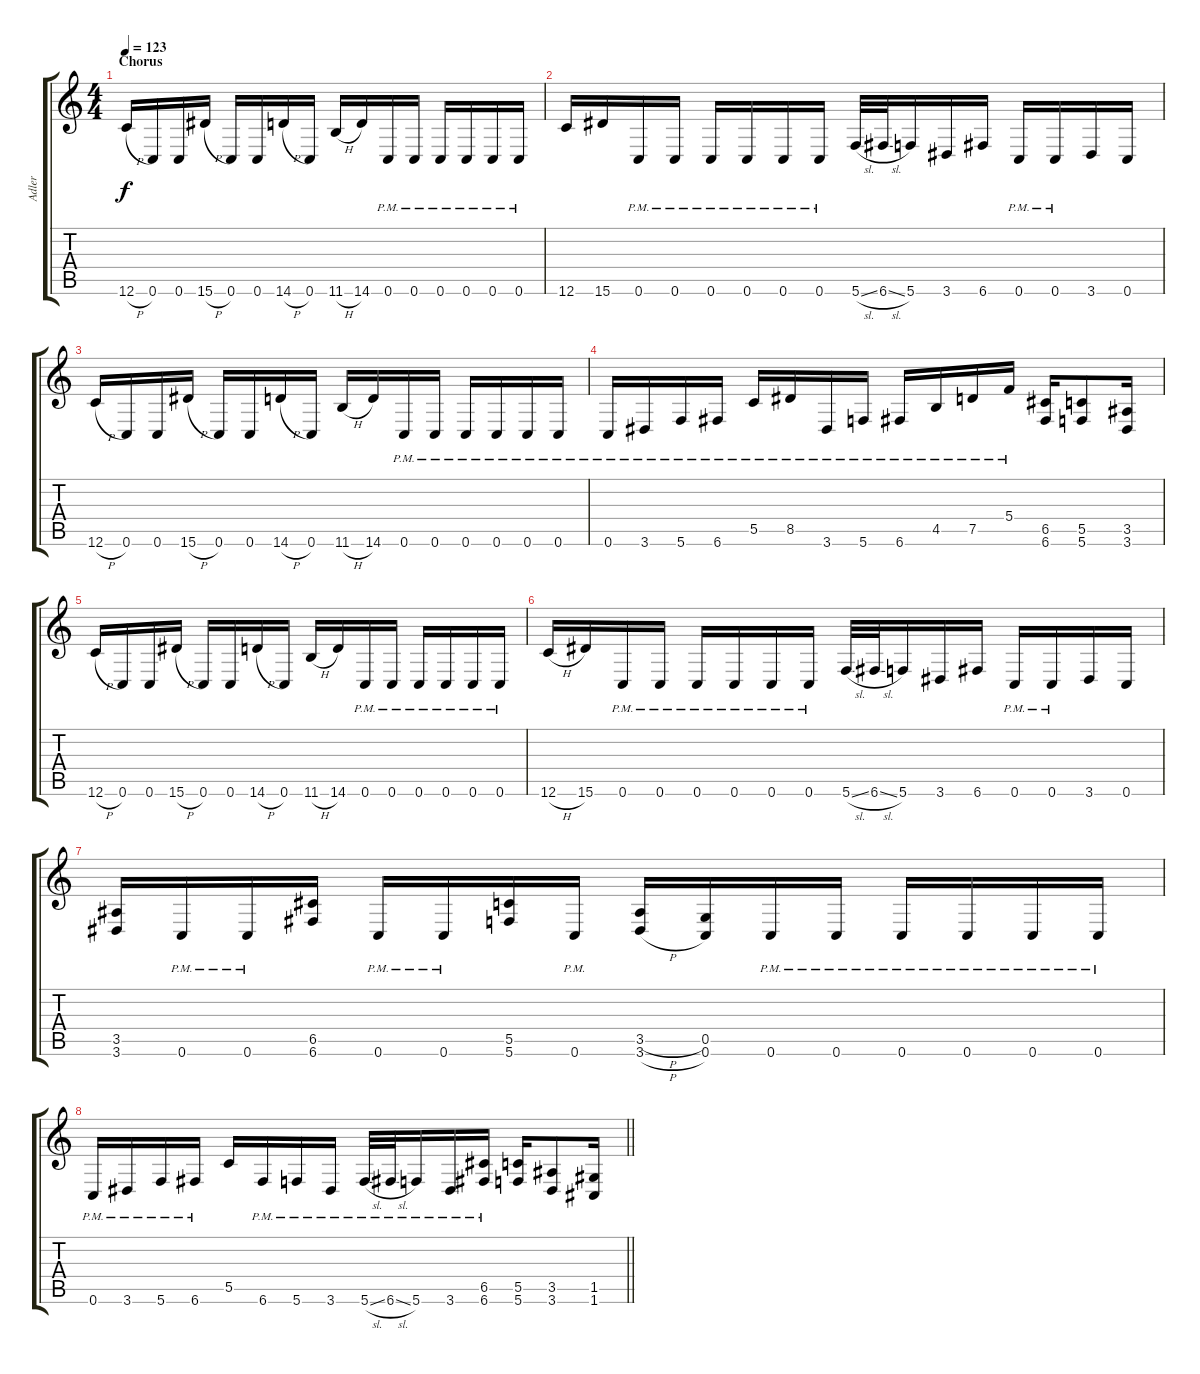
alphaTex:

\track ("Adler" "Adler") {instrument distortionguitar}
\staff {score tabs}
\tuning (D4 A3 F3 C3 G2 C2) {hide}
\ts (4 4)
\section ("" "Chorus")
\tempo 123
\clef g2
\ks c
12.6{h}.16{dy f} 0.6.16 0.6.16 15.6{h}.16 0.6.16 0.6.16 14.6{h}.16 0.6.16 11.6{h}.16 14.6.16 0.6{pm}.16 0.6{pm}.16 0.6{pm}.16 0.6{pm}.16 0.6{pm}.16 0.6{pm}.16 |
12.6.16 15.6.16 0.6{pm}.16 0.6{pm}.16 0.6{pm}.16 0.6{pm}.16 0.6{pm}.16 0.6{pm}.16 5.6{sl}.32 6.6{sl}.32 5.6.16 3.6.16 6.6.16 0.6{pm}.16 0.6{pm}.16 3.6.16 0.6.16 |
12.6{h}.16 0.6.16 0.6.16 15.6{h}.16 0.6.16 0.6.16 14.6{h}.16 0.6.16 11.6{h}.16 14.6.16 0.6{pm}.16 0.6{pm}.16 0.6{pm}.16 0.6{pm}.16 0.6{pm}.16 0.6{pm}.16 |
0.6{pm}.16 3.6{pm}.16 5.6{pm}.16 6.6{pm}.16 5.5{pm}.16 8.5{pm}.16 3.6{pm}.16 5.6{pm}.16 6.6{pm}.16 4.5{pm}.16 7.5{pm}.16 5.4{pm}.16 (6.5 6.6).16 (5.5 5.6).8 (3.5 3.6).16 |
12.6{h}.16 0.6.16 0.6.16 15.6{h}.16 0.6.16 0.6.16 14.6{h}.16 0.6.16 11.6{h}.16 14.6.16 0.6{pm}.16 0.6{pm}.16 0.6{pm}.16 0.6{pm}.16 0.6{pm}.16 0.6{pm}.16 |
12.6{h}.16 15.6.16 0.6{pm}.16 0.6{pm}.16 0.6{pm}.16 0.6{pm}.16 0.6{pm}.16 0.6{pm}.16 5.6{sl}.32 6.6{sl}.32 5.6.16 3.6.16 6.6.16 0.6{pm}.16 0.6{pm}.16 3.6.16 0.6.16 |
(3.5 3.6).16 0.6{pm}.16 0.6{pm}.16 (6.5 6.6).16 0.6{pm}.16 0.6{pm}.16 (5.5 5.6).16 0.6{pm}.16 (3.5{h} 3.6{h}).16 (0.5 0.6).16 0.6{pm}.16 0.6{pm}.16 0.6{pm}.16 0.6{pm}.16 0.6{pm}.16 0.6{pm}.16 |
\barLineRight lightlight
0.6{pm}.16 3.6{pm}.16 5.6{pm}.16 6.6{pm}.16 5.5.16 6.6{pm}.16 5.6{pm}.16 3.6{pm}.16 5.6{sl pm}.32 6.6{sl pm}.32 5.6{pm}.16 3.6{pm}.16 (6.5 6.6{pm}).16 (5.5 5.6).16 (3.5 3.6).8 (1.5 1.6).16
